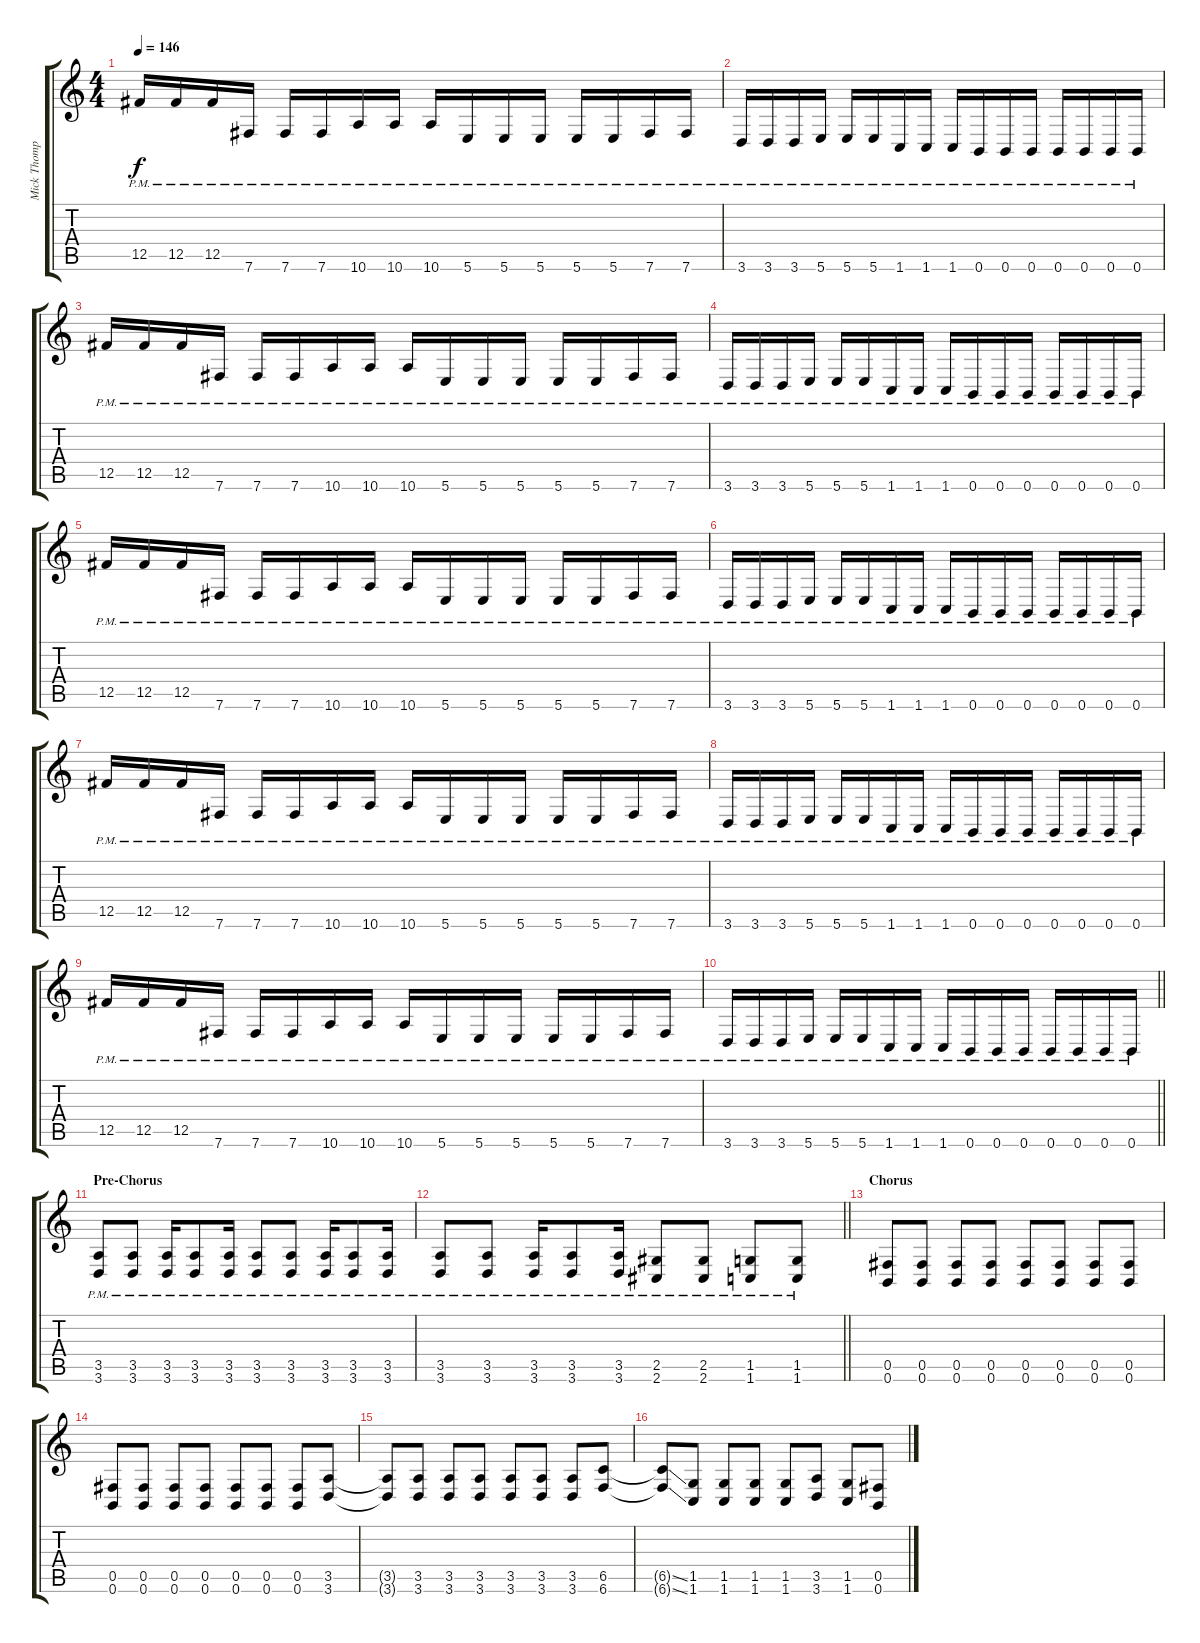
\track ("Mick Thompson" "Mick Thomp") {instrument distortionguitar}
\staff {score tabs}
\tuning (Db4 Ab3 E3 B2 Gb2 B1) {hide}
\ts (4 4)
\tempo 146
\clef g2
\ks c
12.5{pm}.16{dy f} 12.5{pm}.16 12.5{pm}.16 7.6{pm}.16 7.6{pm}.16 7.6{pm}.16 10.6{pm}.16 10.6{pm}.16 10.6{pm}.16 5.6{pm}.16 5.6{pm}.16 5.6{pm}.16 5.6{pm}.16 5.6{pm}.16 7.6{pm}.16 7.6{pm}.16 |
3.6{pm}.16 3.6{pm}.16 3.6{pm}.16 5.6{pm}.16 5.6{pm}.16 5.6{pm}.16 1.6{pm}.16 1.6{pm}.16 1.6{pm}.16 0.6{pm}.16 0.6{pm}.16 0.6{pm}.16 0.6{pm}.16 0.6{pm}.16 0.6{pm}.16 0.6{pm}.16 |
12.5{pm}.16 12.5{pm}.16 12.5{pm}.16 7.6{pm}.16 7.6{pm}.16 7.6{pm}.16 10.6{pm}.16 10.6{pm}.16 10.6{pm}.16 5.6{pm}.16 5.6{pm}.16 5.6{pm}.16 5.6{pm}.16 5.6{pm}.16 7.6{pm}.16 7.6{pm}.16 |
3.6{pm}.16 3.6{pm}.16 3.6{pm}.16 5.6{pm}.16 5.6{pm}.16 5.6{pm}.16 1.6{pm}.16 1.6{pm}.16 1.6{pm}.16 0.6{pm}.16 0.6{pm}.16 0.6{pm}.16 0.6{pm}.16 0.6{pm}.16 0.6{pm}.16 0.6{pm}.16 |
12.5{pm}.16 12.5{pm}.16 12.5{pm}.16 7.6{pm}.16 7.6{pm}.16 7.6{pm}.16 10.6{pm}.16 10.6{pm}.16 10.6{pm}.16 5.6{pm}.16 5.6{pm}.16 5.6{pm}.16 5.6{pm}.16 5.6{pm}.16 7.6{pm}.16 7.6{pm}.16 |
3.6{pm}.16 3.6{pm}.16 3.6{pm}.16 5.6{pm}.16 5.6{pm}.16 5.6{pm}.16 1.6{pm}.16 1.6{pm}.16 1.6{pm}.16 0.6{pm}.16 0.6{pm}.16 0.6{pm}.16 0.6{pm}.16 0.6{pm}.16 0.6{pm}.16 0.6{pm}.16 |
12.5{pm}.16 12.5{pm}.16 12.5{pm}.16 7.6{pm}.16 7.6{pm}.16 7.6{pm}.16 10.6{pm}.16 10.6{pm}.16 10.6{pm}.16 5.6{pm}.16 5.6{pm}.16 5.6{pm}.16 5.6{pm}.16 5.6{pm}.16 7.6{pm}.16 7.6{pm}.16 |
3.6{pm}.16 3.6{pm}.16 3.6{pm}.16 5.6{pm}.16 5.6{pm}.16 5.6{pm}.16 1.6{pm}.16 1.6{pm}.16 1.6{pm}.16 0.6{pm}.16 0.6{pm}.16 0.6{pm}.16 0.6{pm}.16 0.6{pm}.16 0.6{pm}.16 0.6{pm}.16 |
12.5{pm}.16 12.5{pm}.16 12.5{pm}.16 7.6{pm}.16 7.6{pm}.16 7.6{pm}.16 10.6{pm}.16 10.6{pm}.16 10.6{pm}.16 5.6{pm}.16 5.6{pm}.16 5.6{pm}.16 5.6{pm}.16 5.6{pm}.16 7.6{pm}.16 7.6{pm}.16 |
\barLineRight lightlight
3.6{pm}.16 3.6{pm}.16 3.6{pm}.16 5.6{pm}.16 5.6{pm}.16 5.6{pm}.16 1.6{pm}.16 1.6{pm}.16 1.6{pm}.16 0.6{pm}.16 0.6{pm}.16 0.6{pm}.16 0.6{pm}.16 0.6{pm}.16 0.6{pm}.16 0.6{pm}.16 |
\section ("" "Pre-Chorus")
(3.5{pm} 3.6{pm}).8 (3.5{pm} 3.6{pm}).8 (3.5{pm} 3.6{pm}).16 (3.5{pm} 3.6{pm}).8 (3.5{pm} 3.6{pm}).16 (3.5{pm} 3.6{pm}).8 (3.5{pm} 3.6{pm}).8 (3.5{pm} 3.6{pm}).16 (3.5{pm} 3.6{pm}).8 (3.5{pm} 3.6{pm}).16 |
\barLineRight lightlight
(3.5{pm} 3.6{pm}).8 (3.5{pm} 3.6{pm}).8 (3.5{pm} 3.6{pm}).16 (3.5{pm} 3.6{pm}).8 (3.5{pm} 3.6{pm}).16 (2.5{pm} 2.6{pm}).8 (2.5{pm} 2.6{pm}).8 (1.5{pm} 1.6{pm}).8 (1.5{pm} 1.6{pm}).8 |
\section ("" "Chorus")
(0.5 0.6).8 (0.5 0.6).8 (0.5 0.6).8 (0.5 0.6).8 (0.5 0.6).8 (0.5 0.6).8 (0.5 0.6).8 (0.5 0.6).8 |
(0.5 0.6).8 (0.5 0.6).8 (0.5 0.6).8 (0.5 0.6).8 (0.5 0.6).8 (0.5 0.6).8 (0.5 0.6).8 (3.5 3.6).8 |
(3.5{t} 3.6{t}).8 (3.5 3.6).8 (3.5 3.6).8 (3.5 3.6).8 (3.5 3.6).8 (3.5 3.6).8 (3.5 3.6).8 (6.5 6.6).8 |
(6.5{ss t} 6.6{ss t}).8 (1.5 1.6).8 (1.5 1.6).8 (1.5 1.6).8 (1.5 1.6).8 (3.5 3.6).8 (1.5 1.6).8 (0.5 0.6).8
